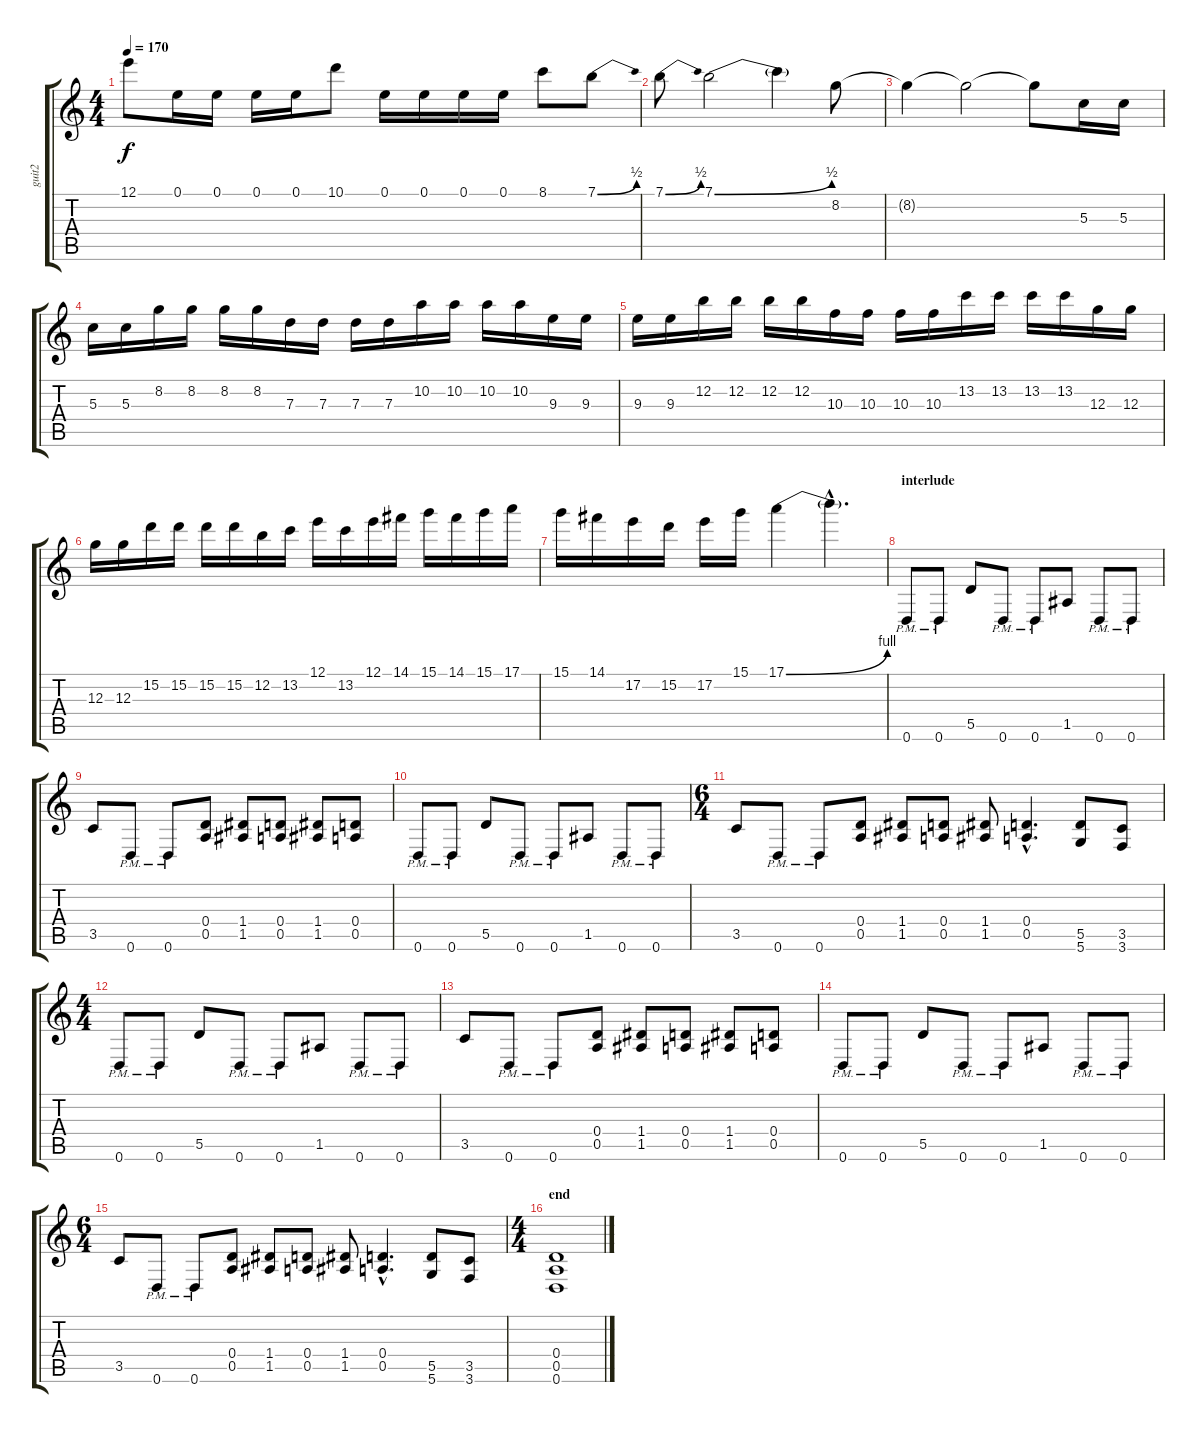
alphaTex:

\track ("guit2" "guit2") {instrument distortionguitar}
\staff {score tabs}
\tuning (E4 B3 G3 D3 A2 D2) {hide}
\ts (4 4)
\tempo 170
\clef g2
\ks c
12.1.8{dy f} 0.1.16 0.1.16 0.1.16 0.1.16 10.1.8 0.1.16 0.1.16 0.1.16 0.1.16 8.1.8 7.1{be (bend 0 0 60 2)}.8 |
7.1{be (bend 0 0 60 2)}.8 7.1{be (bend 0 0 60 2)}.2 7.1{t}.4 8.2.8 |
8.2{t}.4 8.2{t}.2 8.2{t}.8 5.3.16 5.3.16 |
5.3.16 5.3.16 8.2.16 8.2.16 8.2.16 8.2.16 7.3.16 7.3.16 7.3.16 7.3.16 10.2.16 10.2.16 10.2.16 10.2.16 9.3.16 9.3.16 |
9.3.16 9.3.16 12.2.16 12.2.16 12.2.16 12.2.16 10.3.16 10.3.16 10.3.16 10.3.16 13.2.16 13.2.16 13.2.16 13.2.16 12.3.16 12.3.16 |
12.3.16 12.3.16 15.2.16 15.2.16 15.2.16 15.2.16 12.2.16 13.2.16 12.1.16 13.2.16 12.1.16 14.1.16 15.1.16 14.1.16 15.1.16 17.1.16 |
15.1.16 14.1.16 17.2.16 15.2.16 17.2.16 15.1.16 17.1{be (bend 0 0 60 4)}.4 17.1{hac t}.4{d} |
\section ("" "interlude")
0.6{pm}.8 0.6{pm}.8 5.5.8 0.6{pm}.8 0.6{pm}.8 1.5.8 0.6{pm}.8 0.6{pm}.8 |
3.5.8 0.6{pm}.8 0.6{pm}.8 (0.4 0.5).8 (1.4 1.5).8 (0.4 0.5).8 (1.4 1.5).8 (0.4 0.5).8 |
0.6{pm}.8 0.6{pm}.8 5.5.8 0.6{pm}.8 0.6{pm}.8 1.5.8 0.6{pm}.8 0.6{pm}.8 |
\ts (6 4)
3.5.8 0.6{pm}.8 0.6{pm}.8 (0.4 0.5).8 (1.4 1.5).8 (0.4 0.5).8 (1.4 1.5).8 (0.4{hac} 0.5{hac}).4{d} (5.5 5.6).8 (3.5 3.6).8 |
\ts (4 4)
0.6{pm}.8 0.6{pm}.8 5.5.8 0.6{pm}.8 0.6{pm}.8 1.5.8 0.6{pm}.8 0.6{pm}.8 |
3.5.8 0.6{pm}.8 0.6{pm}.8 (0.4 0.5).8 (1.4 1.5).8 (0.4 0.5).8 (1.4 1.5).8 (0.4 0.5).8 |
0.6{pm}.8 0.6{pm}.8 5.5.8 0.6{pm}.8 0.6{pm}.8 1.5.8 0.6{pm}.8 0.6{pm}.8 |
\ts (6 4)
3.5.8 0.6{pm}.8 0.6{pm}.8 (0.4 0.5).8 (1.4 1.5).8 (0.4 0.5).8 (1.4 1.5).8 (0.4{hac} 0.5{hac}).4{d} (5.5 5.6).8 (3.5 3.6).8 |
\ts (4 4)
\section ("" "end")
(0.4 0.5 0.6).1
